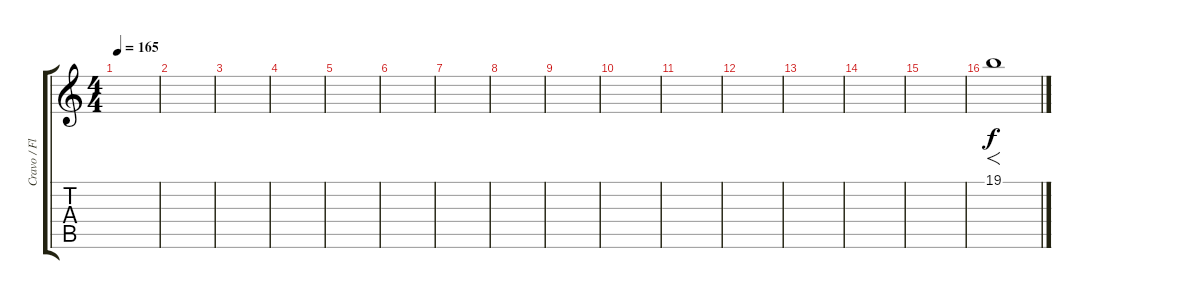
\track ("Cravo / Flauta" "Cravo / Fl") {instrument panflute}
\staff {score tabs}
\tuning (E4 B3 G3 D3 A2 E2) {hide}
\ts (4 4)
\tempo 165
\clef g2
\ks c
|
|
|
|
|
|
|
|
|
|
|
|
|
|
|
19.1.1{f dy f volume 12 instrument panflute}
